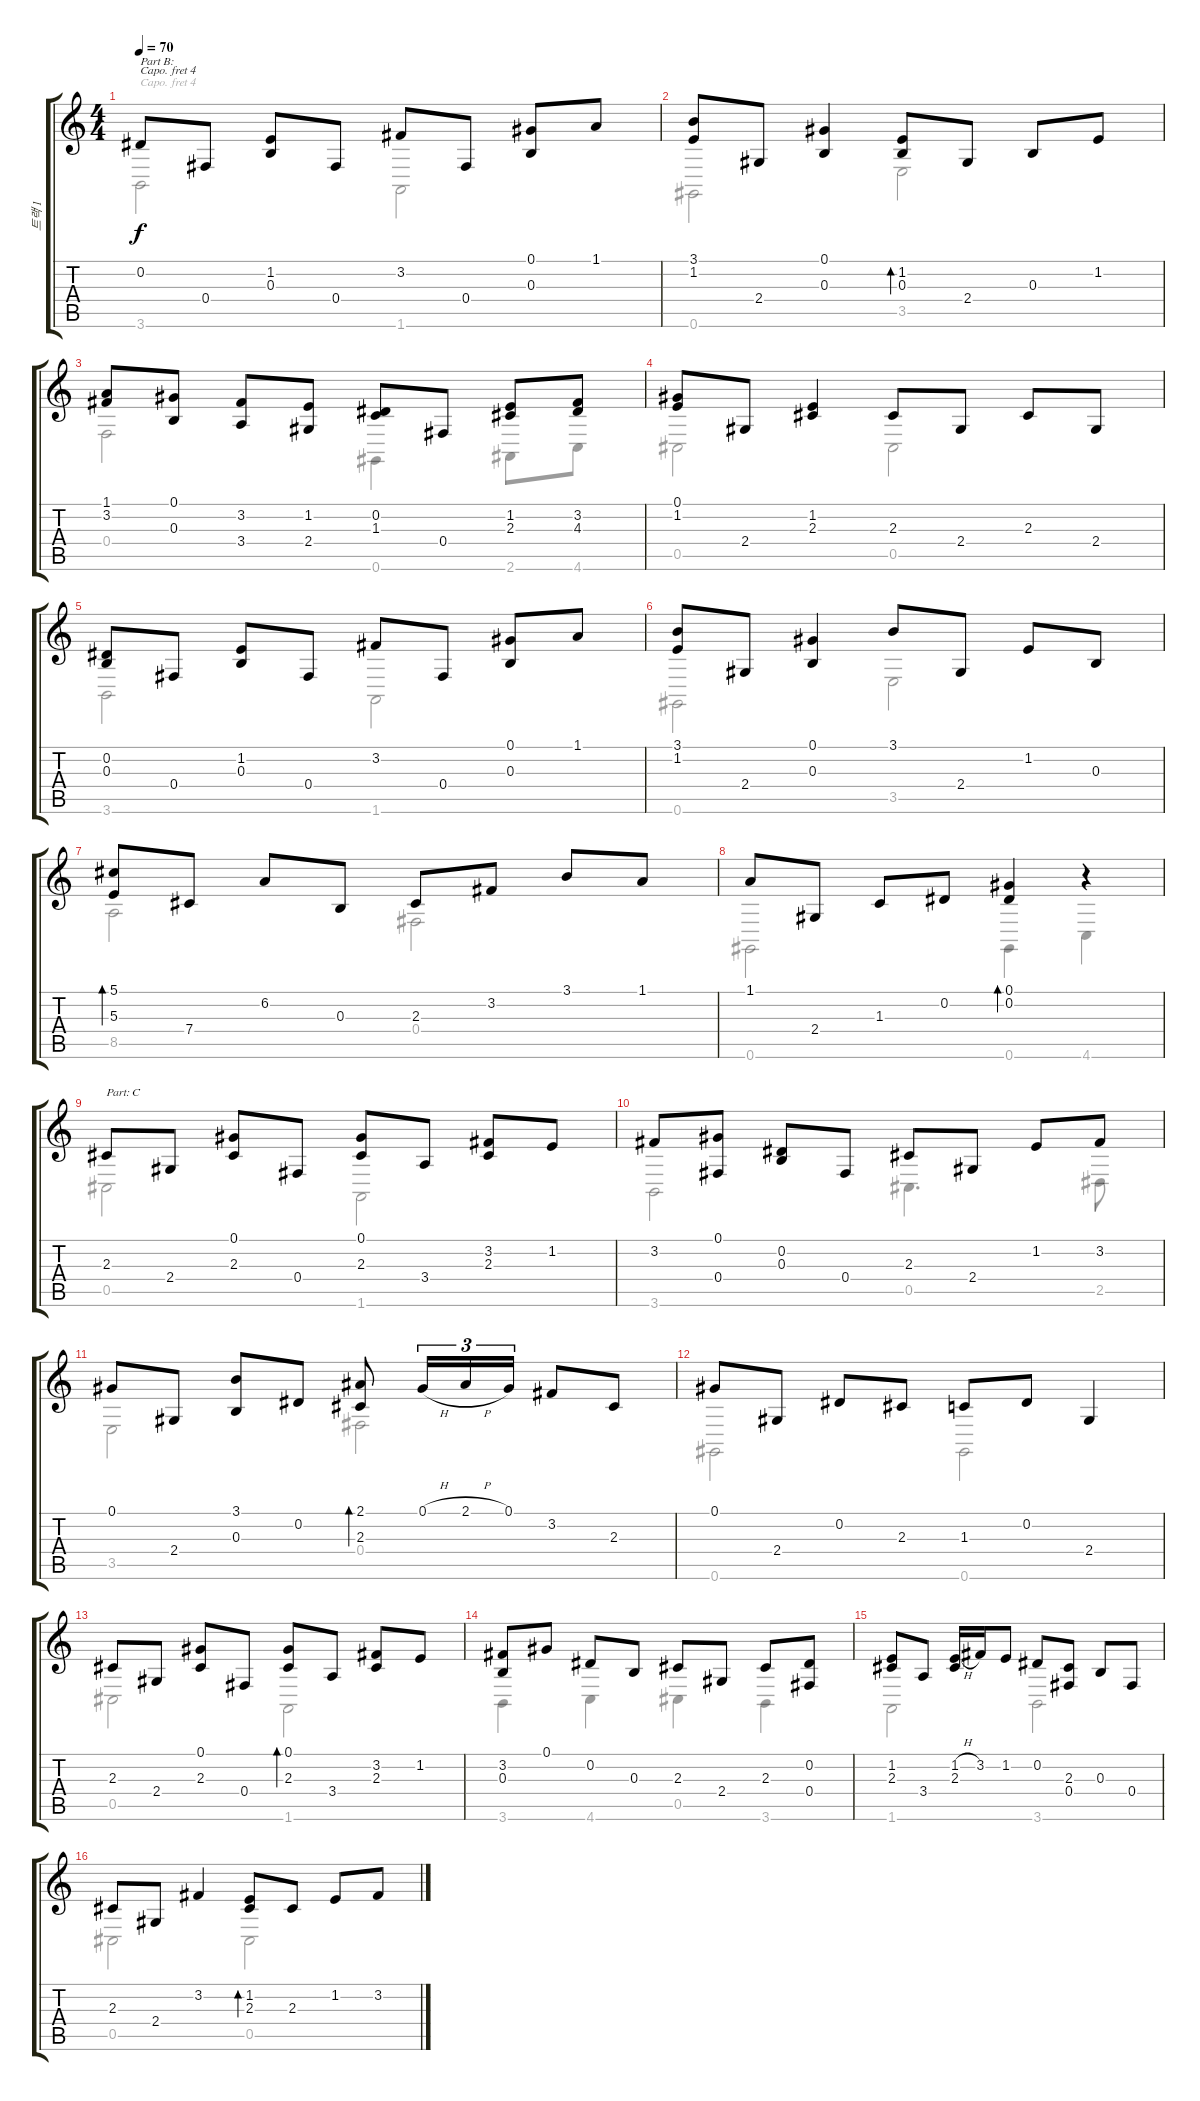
\track ("트랙 1" "트랙 1") {instrument acousticgrandpiano}
\staff {score tabs}
\capo 4
\tuning (E4 B3 G3 D3 A2 E2) {hide}
\voice
\ts (4 4)
\tempo 70
\clef g2
\ks c
0.2.8{txt "Part B:" dy f} 0.4.8 (1.2 0.3).8 0.4.8 3.2.8 0.4.8 (0.1 0.3).8 1.1.8 |
(3.1 1.2).8 2.4.8 (0.1 0.3).4 (1.2 0.3).8{bd 240} 2.4.8 0.3.8 1.2.8 |
(1.1 3.2).8 (0.1 0.3).8 (3.2 3.4).8 (1.2 2.4).8 (0.2 1.3).8 0.4.8 (1.2 2.3).8 (3.2 4.3).8 |
(0.1 1.2).8 2.4.8 (1.2 2.3).4 2.3.8 2.4.8 2.3.8 2.4.8 |
(0.2 0.3).8 0.4.8 (1.2 0.3).8 0.4.8 3.2.8 0.4.8 (0.1 0.3).8 1.1.8 |
(3.1 1.2).8 2.4.8 (0.1 0.3).4 3.1.8 2.4.8 1.2.8 0.3.8 |
(5.1 5.3).8{bd 240} 7.4.8 6.2.8 0.3.8 2.3.8 3.2.8 3.1.8 1.1.8 |
1.1.8 2.4.8 1.3.8 0.2.8 (0.1 0.2).4{bd 240} r.4 |
2.3.8{txt "Part: C"} 2.4.8 (0.1 2.3).8 0.4.8 (0.1 2.3).8 3.4.8 (3.2 2.3).8 1.2.8 |
3.2.8 (0.1 0.4).8 (0.2 0.3).8 0.4.8 2.3.8 2.4.8 1.2.8 3.2.8 |
0.1.8 2.4.8 (3.1 0.3).8 0.2.8 (2.1 2.3).8{bd 240} 0.1{h}.16{tu (3 2)} 2.1{h}.16{tu (3 2)} 0.1.16{tu (3 2)} 3.2.8 2.3.8 |
0.1.8 2.4.8 0.2.8 2.3.8 1.3.8 0.2.8 2.4.4 |
2.3.8 2.4.8 (0.1 2.3).8 0.4.8 (0.1 2.3).8{bd 240} 3.4.8 (3.2 2.3).8 1.2.8 |
(3.2 0.3).8 0.1.8 0.2.8 0.3.8 2.3.8 2.4.8 2.3.8 (0.2 0.4).8 |
(1.2 2.3).8 3.4.8 (1.2{h} 2.3).16 3.2.16 1.2.8 0.2.8 (2.3 0.4).8 0.3.8 0.4.8 |
2.3.8 2.4.8 3.2.4 (1.2 2.3).8{bd 240} 2.3.8 1.2.8 3.2.8
\voice
\clef g2
\ottava regular
\simile none
\ks c
3.6.2{dy f} 1.6.2 |
0.6.2 3.5.2 |
0.4.2 0.6.4 2.6.8 4.6.8 |
0.5.2 0.5.2 |
3.6.2 1.6.2 |
0.6.2 3.5.2 |
8.5.2 0.4.2 |
0.6.2 0.6.4 4.6.4 |
0.5.2 1.6.2 |
3.6.2 0.5.4{d} 2.5.8 |
3.5.2 0.4.2 |
0.6.2 0.6.2 |
0.5.2 1.6.2 |
3.6.4 4.6.4 0.5.4 3.6.4 |
1.6.2 3.6.2 |
0.5.2 0.5.2
